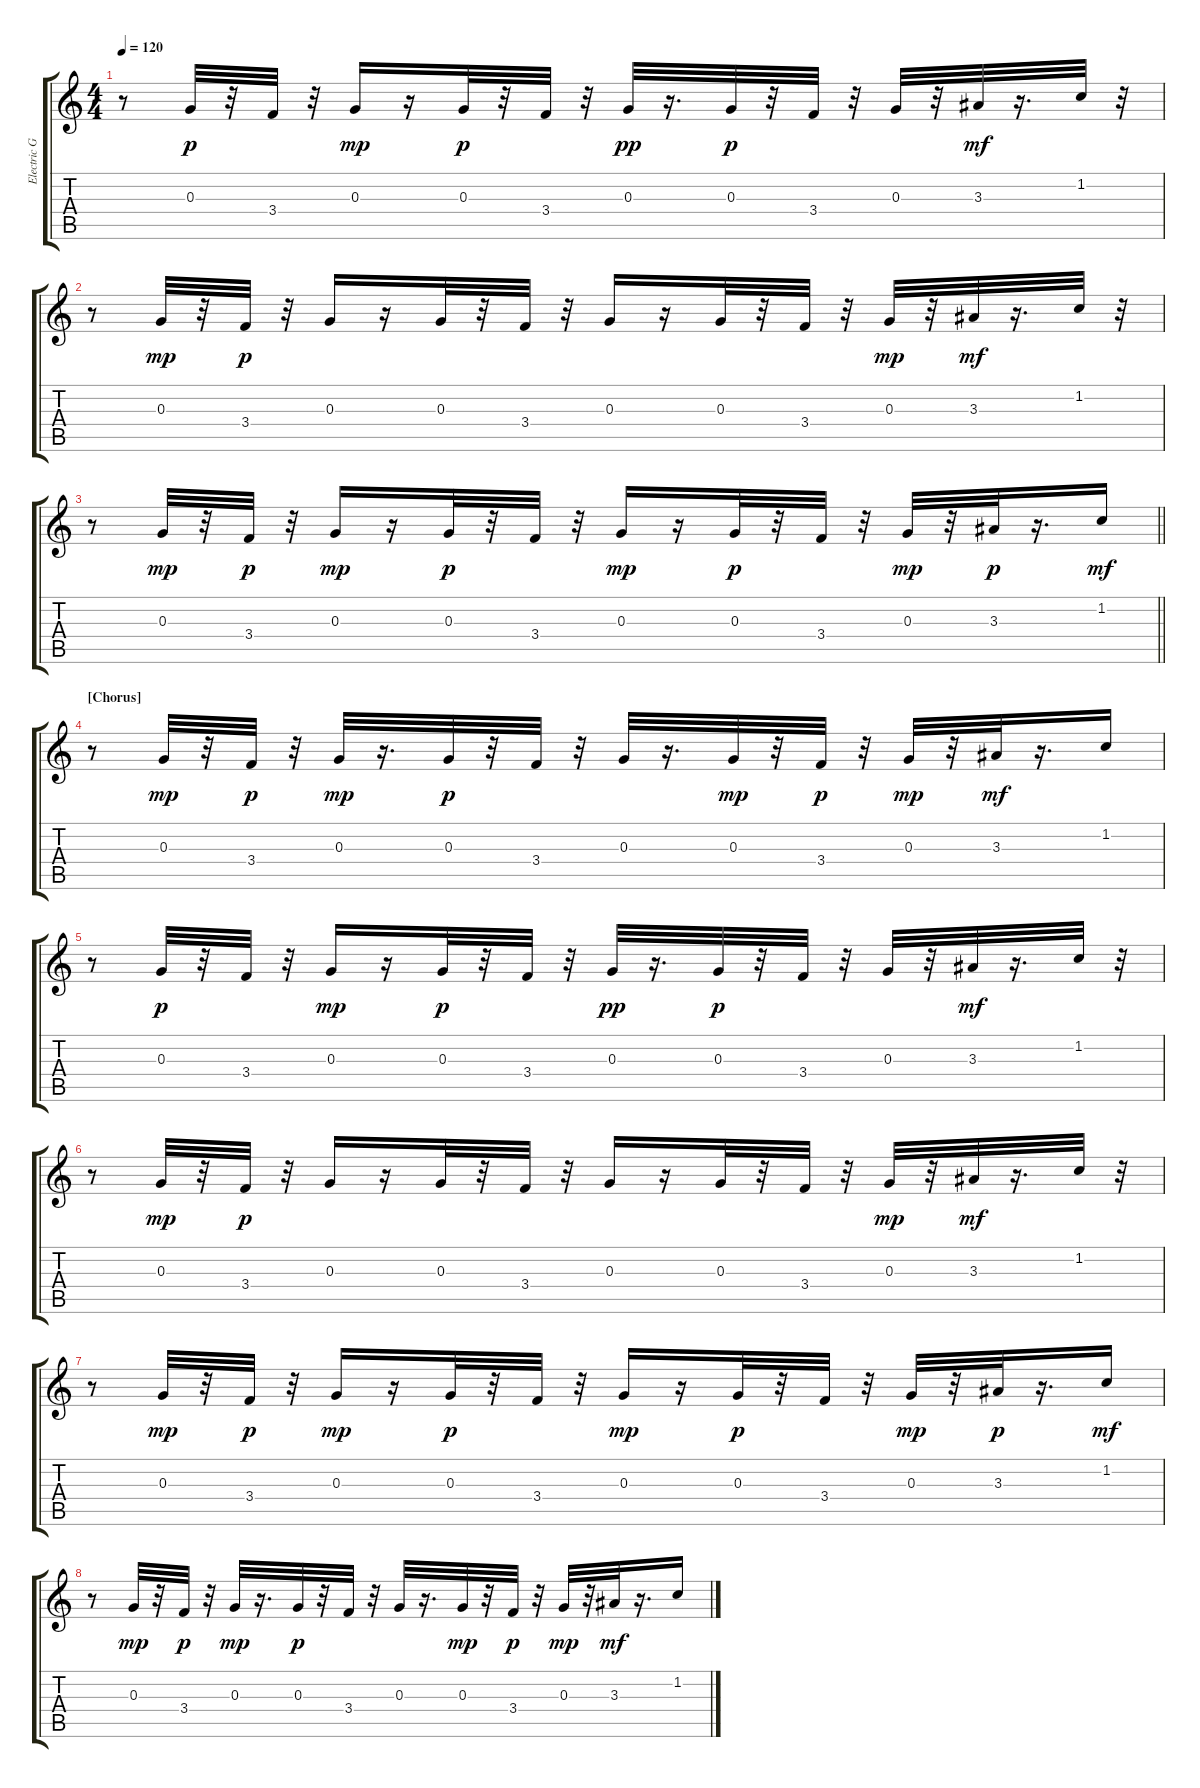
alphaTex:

\track ("Electric Guitar" "Electric G") {instrument electricguitarmuted}
\staff {score tabs}
\tuning (E4 B3 G3 D3 A2 E2) {hide}
\ts (4 4)
\tempo 120
\clef g2
\ks c
r.8{dy mf} 0.3.32{dy p} r.32 3.4.32 r.32 0.3.16{dy mp} r.16 0.3.32{dy p} r.32 3.4.32 r.32 0.3.32{dy pp} r.16{d} 0.3.32{dy p} r.32 3.4.32 r.32 0.3.32 r.32 3.3.32{dy mf} r.16{d} 1.2.32 r.32 |
r.8 0.3.32{dy mp} r.32 3.4.32{dy p} r.32 0.3.16 r.16 0.3.32 r.32 3.4.32 r.32 0.3.16 r.16 0.3.32 r.32 3.4.32 r.32 0.3.32{dy mp} r.32 3.3.32{dy mf} r.16{d} 1.2.32 r.32 |
\barLineRight lightlight
r.8 0.3.32{dy mp} r.32 3.4.32{dy p} r.32 0.3.16{dy mp} r.16 0.3.32{dy p} r.32 3.4.32 r.32 0.3.16{dy mp} r.16 0.3.32{dy p} r.32 3.4.32 r.32 0.3.32{dy mp} r.32 3.3.32{dy p} r.16{d} 1.2.16{dy mf} |
\section ("" "[Chorus]")
r.8 0.3.32{dy mp} r.32 3.4.32{dy p} r.32 0.3.32{dy mp} r.16{d} 0.3.32{dy p} r.32 3.4.32 r.32 0.3.32 r.16{d} 0.3.32{dy mp} r.32 3.4.32{dy p} r.32 0.3.32{dy mp} r.32 3.3.32{dy mf} r.16{d} 1.2.16 |
r.8 0.3.32{dy p} r.32 3.4.32 r.32 0.3.16{dy mp} r.16 0.3.32{dy p} r.32 3.4.32 r.32 0.3.32{dy pp} r.16{d} 0.3.32{dy p} r.32 3.4.32 r.32 0.3.32 r.32 3.3.32{dy mf} r.16{d} 1.2.32 r.32 |
r.8 0.3.32{dy mp} r.32 3.4.32{dy p} r.32 0.3.16 r.16 0.3.32 r.32 3.4.32 r.32 0.3.16 r.16 0.3.32 r.32 3.4.32 r.32 0.3.32{dy mp} r.32 3.3.32{dy mf} r.16{d} 1.2.32 r.32 |
r.8 0.3.32{dy mp} r.32 3.4.32{dy p} r.32 0.3.16{dy mp} r.16 0.3.32{dy p} r.32 3.4.32 r.32 0.3.16{dy mp} r.16 0.3.32{dy p} r.32 3.4.32 r.32 0.3.32{dy mp} r.32 3.3.32{dy p} r.16{d} 1.2.16{dy mf} |
r.8 0.3.32{dy mp} r.32 3.4.32{dy p} r.32 0.3.32{dy mp} r.16{d} 0.3.32{dy p} r.32 3.4.32 r.32 0.3.32 r.16{d} 0.3.32{dy mp} r.32 3.4.32{dy p} r.32 0.3.32{dy mp} r.32 3.3.32{dy mf} r.16{d} 1.2.16
